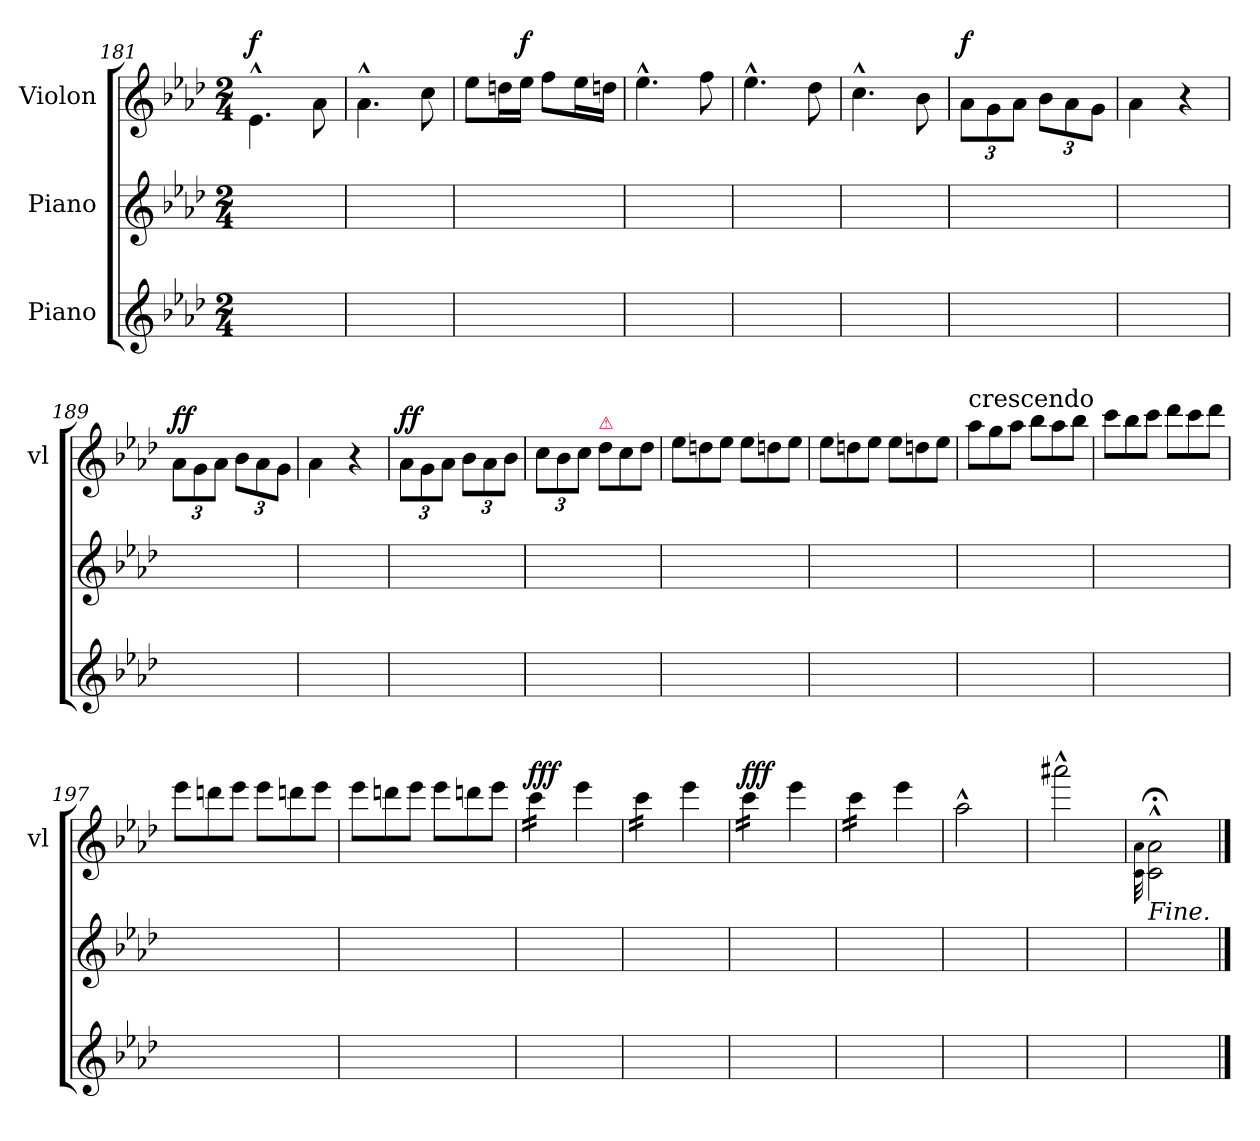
**kern	**kern	**kern	**dynam
*part3	*part2	*part1	*part1
*staff3	*staff2	*staff1	*staff1
*I"Piano	*I"Piano	*I"Violon	*
*	*	*I'vl	*
*clefG2	*clefG2	*clefG2	*
*k[b-e-a-d-]	*k[b-e-a-d-]	*k[b-e-a-d-]	*
*M2/4	*M2/4	*M2/4	*
=181	=181	=181	=181
!	!	!	!LO:DY:a
2ryy	2ryy	4.e-^^>\	f
.	.	8a-\	.
=182	=182	=182	=182
2ryy	2ryy	4.a-^^>\	.
.	.	8cc\	.
=183	=183	=183	=183
2ryy	2ryy	8ee-\L	.
.	.	16ddn\L	.
!	!	!	!LO:DY:a
.	.	16ee-\JJ	f
.	.	8ff\L	.
.	.	16ee-\L	.
.	.	16ddn\JJ	.
=184	=184	=184	=184
2ryy	2ryy	4.ee-^^>\	.
.	.	8ff\	.
=185	=185	=185	=185
2ryy	2ryy	4.ee-^^>\	.
.	.	8dd-\	.
=186	=186	=186	=186
2ryy	2ryy	4.cc^^>\	.
.	.	8b-\	.
=187	=187	=187	=187
!	!	!	!LO:DY:a
2ryy	2ryy	12a-\L	f
.	.	12g\	.
.	.	12a-\J	.
.	.	12b-\L	.
.	.	12a-\	.
.	.	12g\J	.
=188	=188	=188	=188
2ryy	2ryy	4a-\	.
.	.	4r	.
=189	=189	=189	=189
!	!	!	!LO:DY:a
2ryy	2ryy	12a-\L	ff
.	.	12g\	.
.	.	12a-\J	.
.	.	12b-\L	.
.	.	12a-\	.
.	.	12g\J	.
=190	=190	=190	=190
2ryy	2ryy	4a-\	.
.	.	4r	.
=191	=191	=191	=191
!	!	!	!LO:DY:a
2ryy	2ryy	12a-\L	ff
.	.	12g\	.
.	.	12a-\J	.
.	.	12b-\L	.
.	.	12a-\	.
.	.	12b-\J	.
=192	=192	=192	=192
2ryy	2ryy	12cc\L	.
.	.	12b-\	.
.	.	12cc\J	.
*	*	*Xtuplet	*
!	!	!LO:TX:a:color=crimson:t=⚠	!
.	.	12dd-\L	.
.	.	12cc\	.
.	.	12dd-\J	.
=193	=193	=193	=193
2ryy	2ryy	12ee-\L	.
.	.	12ddn\	.
.	.	12ee-\J	.
.	.	12ee-\L	.
.	.	12ddn\	.
.	.	12ee-\J	.
=194	=194	=194	=194
2ryy	2ryy	12ee-\L	.
.	.	12ddn\	.
.	.	12ee-\J	.
.	.	12ee-\L	.
.	.	12ddn\	.
.	.	12ee-\J	.
=195	=195	=195	=195
!	!	!LO:TX:a:t=crescendo	!
2ryy	2ryy	12aa-\L	.
.	.	12gg\	.
.	.	12aa-\J	.
.	.	12bb-\L	.
.	.	12aa-\	.
.	.	12bb-\J	.
=196	=196	=196	=196
2ryy	2ryy	12ccc\L	.
.	.	12bb-\	.
.	.	12ccc\J	.
.	.	12ddd-\L	.
.	.	12ccc\	.
.	.	12ddd-\J	.
=197	=197	=197	=197
2ryy	2ryy	12eee-\L	.
.	.	12dddn\	.
.	.	12eee-\J	.
.	.	12eee-\L	.
.	.	12dddn\	.
.	.	12eee-\J	.
=198	=198	=198	=198
2ryy	2ryy	12eee-\L	.
.	.	12dddn\	.
.	.	12eee-\J	.
.	.	12eee-\L	.
.	.	12dddn\	.
.	.	12eee-\J	.
=199	=199	=199	=199
!	!	!LO:TX:a:color=crimson:t=⚠	!
!	!	!LO:TX:a:i:t=bis	!
!	!	!	!LO:DY:a
*	*	*tremolo	*
2ryy	2ryy	16ccc\LL	fff
.	.	16ccc\	.
.	.	16ccc\	.
.	.	16ccc\JJ	.
*	*	*Xtremolo	*
.	.	4eee-\	.
=200	=200	=200	=200
*	*	*tremolo	*
2ryy	2ryy	16ccc\LL	.
.	.	16ccc\	.
.	.	16ccc\	.
.	.	16ccc\JJ	.
*	*	*Xtremolo	*
.	.	4eee-\	.
=201	=201	=201	=201
!	!	!LO:TX:a:color=crimson:t=⚠	!
!	!	!	!LO:DY:a
*	*	*tremolo	*
2ryy	2ryy	16ccc\LL	fff
.	.	16ccc\	.
.	.	16ccc\	.
.	.	16ccc\JJ	.
*	*	*Xtremolo	*
.	.	4eee-\	.
=202	=202	=202	=202
*	*	*tremolo	*
2ryy	2ryy	16ccc\LL	.
.	.	16ccc\	.
.	.	16ccc\	.
.	.	16ccc\JJ	.
*	*	*Xtremolo	*
.	.	4eee-\	.
=203	=203	=203	=203
2ryy	2ryy	2aa-^^>\	.
=204	=204	=204	=204
2ryy	2ryy	2aaa#X^^>\	.
=205	=205	=205	=205
.	.	32qqc\ 32qqa-\	.
!	!	!LO:TX:b:i:t=Fine.	!
2ryy	2ryy	2c;<^^>\ 2a-;<^^>\	.
==	==	==	==
*-	*-	*-	*-
